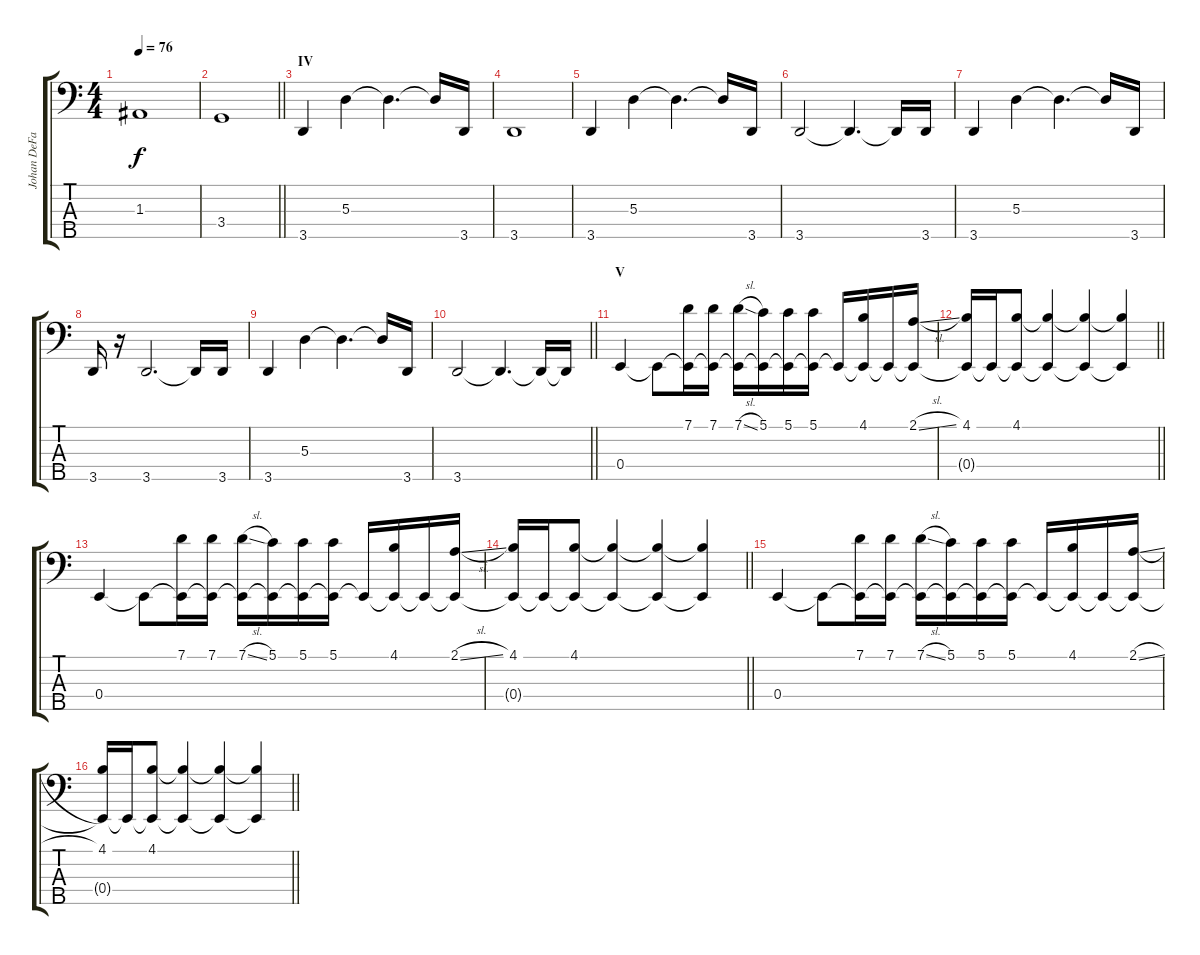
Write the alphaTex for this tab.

\track ("Johan DeFarfalla - Bass" "Johan DeFa") {instrument fretlessbass}
\staff {score tabs}
\tuning (G2 D2 A1 E1 B0) {hide}
\ts (4 4)
\tempo 76
\clef f4
\ks c
1.3.1{dy f} |
\barLineRight lightlight
3.4.1 |
\section ("" "IV")
3.5.4 5.3.4 5.3{t}.4{d} 5.3{t}.16 3.5.16 |
3.5.1 |
3.5.4 5.3.4 5.3{t}.4{d} 5.3{t}.16 3.5.16 |
3.5.2 3.5{t}.4{d} 3.5{t}.16 3.5.16 |
3.5.4 5.3.4 5.3{t}.4{d} 5.3{t}.16 3.5.16 |
3.5.16 r.16 3.5.2{d} 3.5{t}.16 3.5.16 |
3.5.4 5.3.4 5.3{t}.4{d} 5.3{t}.16 3.5.16 |
\barLineRight lightlight
3.5.2 3.5{t}.4{d} 3.5{t}.16 3.5{t}.16 |
\section ("" "V")
0.4.4 0.4{t}.8 (7.1 0.4{t}).16 (7.1 0.4{t}).16 (7.1{sl} 0.4{t}).16 (5.1 0.4{t}).16 (5.1 0.4{t}).16 (5.1 0.4{t}).16 0.4{t}.16 (4.1 0.4{t}).16 0.4{t}.16 (2.1{sl} 0.4{t}).16 |
\barLineRight lightlight
(4.1 0.4{t}).16 0.4{t}.16 (4.1 0.4{t}).8 (4.1{t} 0.4{t}).4 (4.1{t} 0.4{t}).4 (4.1{t} 0.4{t}).4 |
0.4.4 0.4{t}.8 (7.1 0.4{t}).16 (7.1 0.4{t}).16 (7.1{sl} 0.4{t}).16 (5.1 0.4{t}).16 (5.1 0.4{t}).16 (5.1 0.4{t}).16 0.4{t}.16 (4.1 0.4{t}).16 0.4{t}.16 (2.1{sl} 0.4{t}).16 |
\barLineRight lightlight
(4.1 0.4{t}).16 0.4{t}.16 (4.1 0.4{t}).8 (4.1{t} 0.4{t}).4 (4.1{t} 0.4{t}).4 (4.1{t} 0.4{t}).4 |
0.4.4 0.4{t}.8 (7.1 0.4{t}).16 (7.1 0.4{t}).16 (7.1{sl} 0.4{t}).16 (5.1 0.4{t}).16 (5.1 0.4{t}).16 (5.1 0.4{t}).16 0.4{t}.16 (4.1 0.4{t}).16 0.4{t}.16 (2.1{sl} 0.4{t}).16 |
\barLineRight lightlight
(4.1 0.4{t}).16 0.4{t}.16 (4.1 0.4{t}).8 (4.1{t} 0.4{t}).4 (4.1{t} 0.4{t}).4 (4.1{t} 0.4{t}).4
